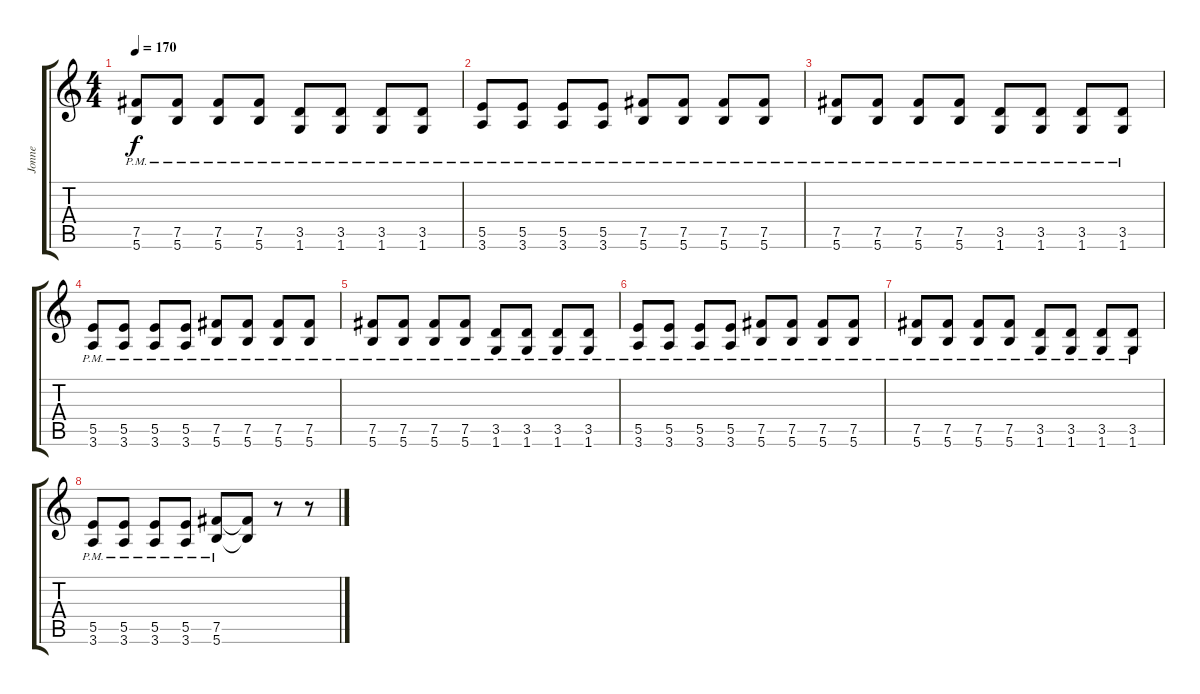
\track ("Jonne" "Jonne") {instrument distortionguitar}
\staff {score tabs}
\tuning (Gb4 Db4 A3 E3 B2 Gb2) {hide}
\ts (4 4)
\tempo 170
\clef g2
\ks c
(7.5{pm} 5.6{pm}).8{dy f} (7.5{pm} 5.6{pm}).8 (7.5{pm} 5.6{pm}).8 (7.5{pm} 5.6{pm}).8 (3.5{pm} 1.6{pm}).8 (3.5{pm} 1.6{pm}).8 (3.5{pm} 1.6{pm}).8 (3.5{pm} 1.6{pm}).8 |
(5.5{pm} 3.6{pm}).8 (5.5{pm} 3.6{pm}).8 (5.5{pm} 3.6{pm}).8 (5.5{pm} 3.6{pm}).8 (7.5{pm} 5.6{pm}).8 (7.5{pm} 5.6{pm}).8 (7.5{pm} 5.6{pm}).8 (7.5{pm} 5.6{pm}).8 |
(7.5{pm} 5.6{pm}).8 (7.5{pm} 5.6{pm}).8 (7.5{pm} 5.6{pm}).8 (7.5{pm} 5.6{pm}).8 (3.5{pm} 1.6{pm}).8 (3.5{pm} 1.6{pm}).8 (3.5{pm} 1.6{pm}).8 (3.5{pm} 1.6{pm}).8 |
(5.5{pm} 3.6{pm}).8 (5.5{pm} 3.6{pm}).8 (5.5{pm} 3.6{pm}).8 (5.5{pm} 3.6{pm}).8 (7.5{pm} 5.6{pm}).8 (7.5{pm} 5.6{pm}).8 (7.5{pm} 5.6{pm}).8 (7.5{pm} 5.6{pm}).8 |
(7.5{pm} 5.6{pm}).8 (7.5{pm} 5.6{pm}).8 (7.5{pm} 5.6{pm}).8 (7.5{pm} 5.6{pm}).8 (3.5{pm} 1.6{pm}).8 (3.5{pm} 1.6{pm}).8 (3.5{pm} 1.6{pm}).8 (3.5{pm} 1.6{pm}).8 |
(5.5{pm} 3.6{pm}).8 (5.5{pm} 3.6{pm}).8 (5.5{pm} 3.6{pm}).8 (5.5{pm} 3.6{pm}).8 (7.5{pm} 5.6{pm}).8 (7.5{pm} 5.6{pm}).8 (7.5{pm} 5.6{pm}).8 (7.5{pm} 5.6{pm}).8 |
(7.5{pm} 5.6{pm}).8 (7.5{pm} 5.6{pm}).8 (7.5{pm} 5.6{pm}).8 (7.5{pm} 5.6{pm}).8 (3.5{pm} 1.6{pm}).8 (3.5{pm} 1.6{pm}).8 (3.5{pm} 1.6{pm}).8 (3.5{pm} 1.6{pm}).8 |
(5.5{pm} 3.6{pm}).8 (5.5{pm} 3.6{pm}).8 (5.5{pm} 3.6{pm}).8 (5.5{pm} 3.6{pm}).8 (7.5{pm} 5.6{pm}).8 (7.5{t} 5.6{t}).8 r.8 r.8
